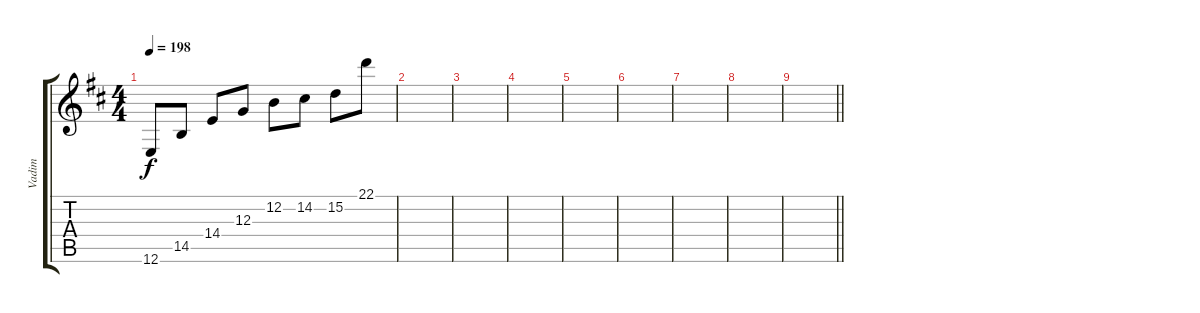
\track ("Vadim" "Vadim") {instrument acousticgrandpiano}
\staff {score tabs}
\tuning (E4 B3 G3 D3 A2 E2) {hide}
\ts (4 4)
\tempo 198
\clef g2
\ks bminor
12.6.8{dy f} 14.5.8 14.4.8 12.3.8 12.2.8 14.2.8 15.2.8 22.1.8 |
|
|
|
|
|
|
|
\barLineRight lightlight
